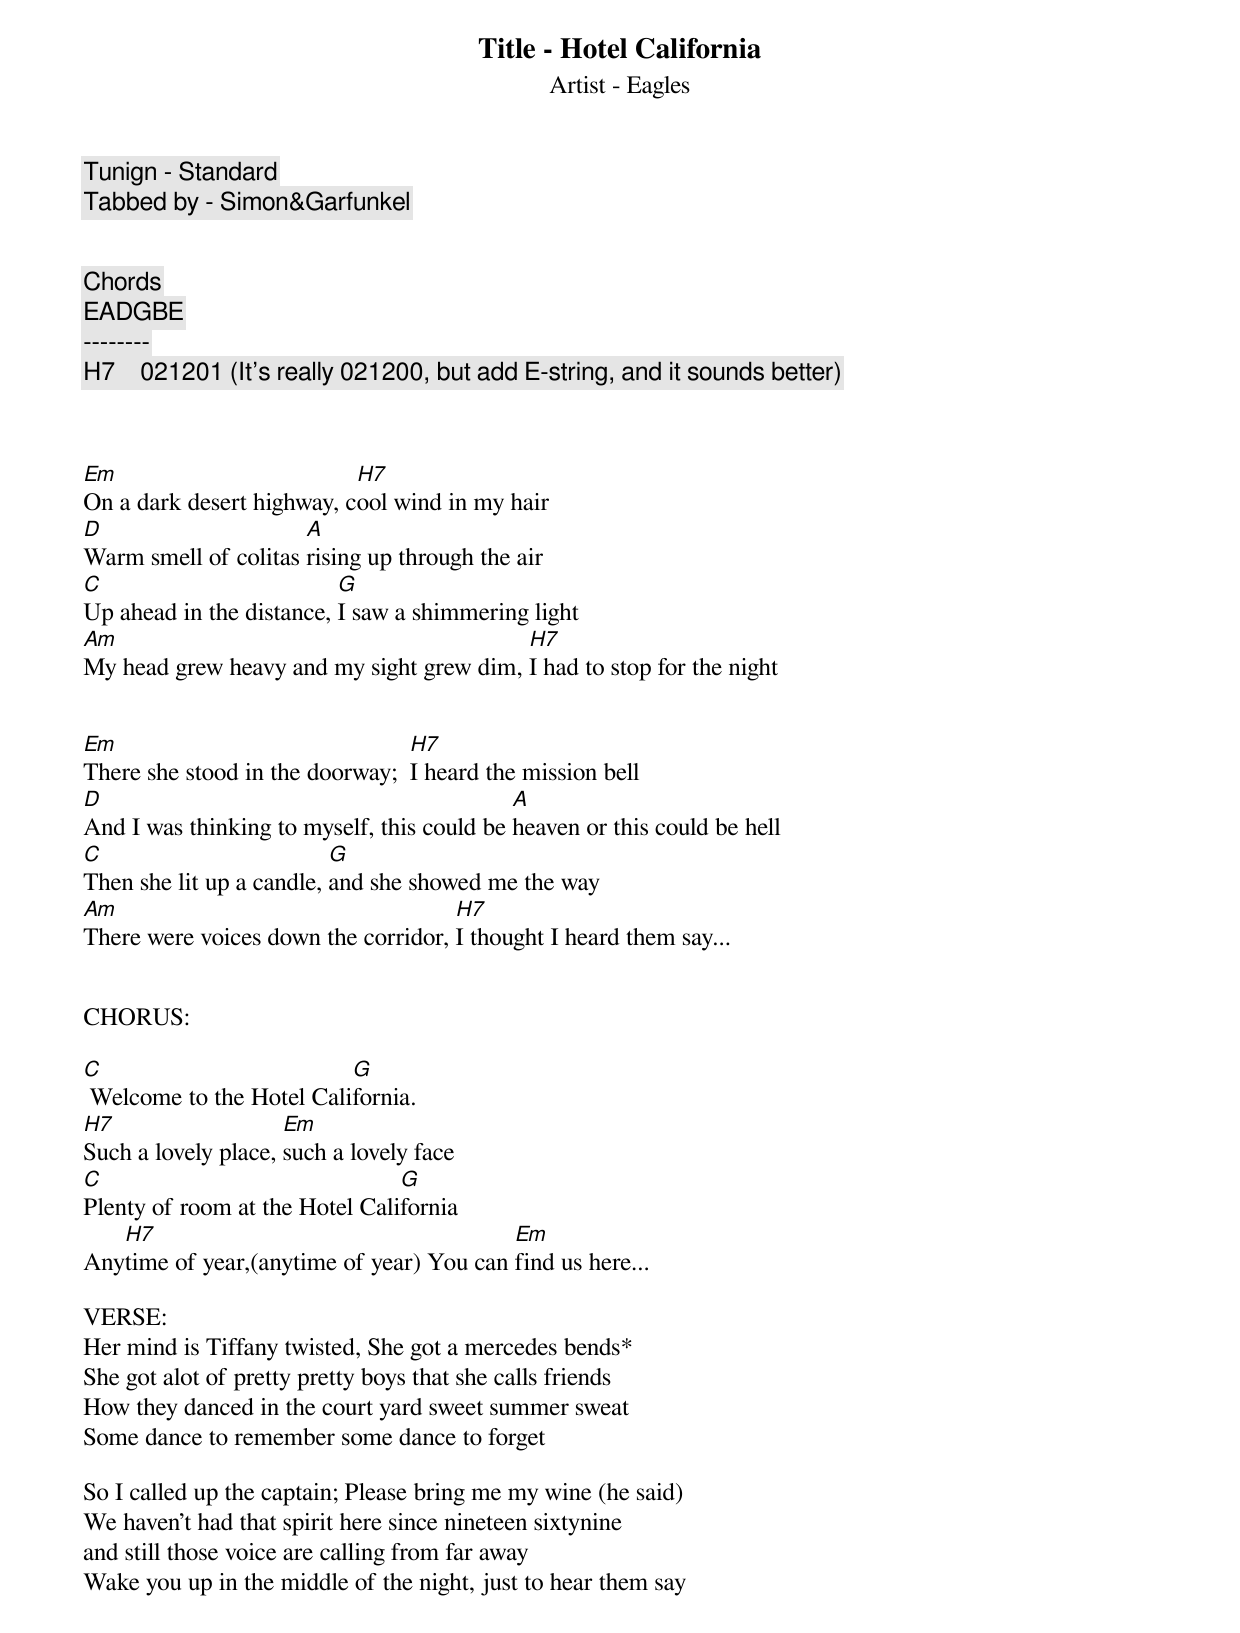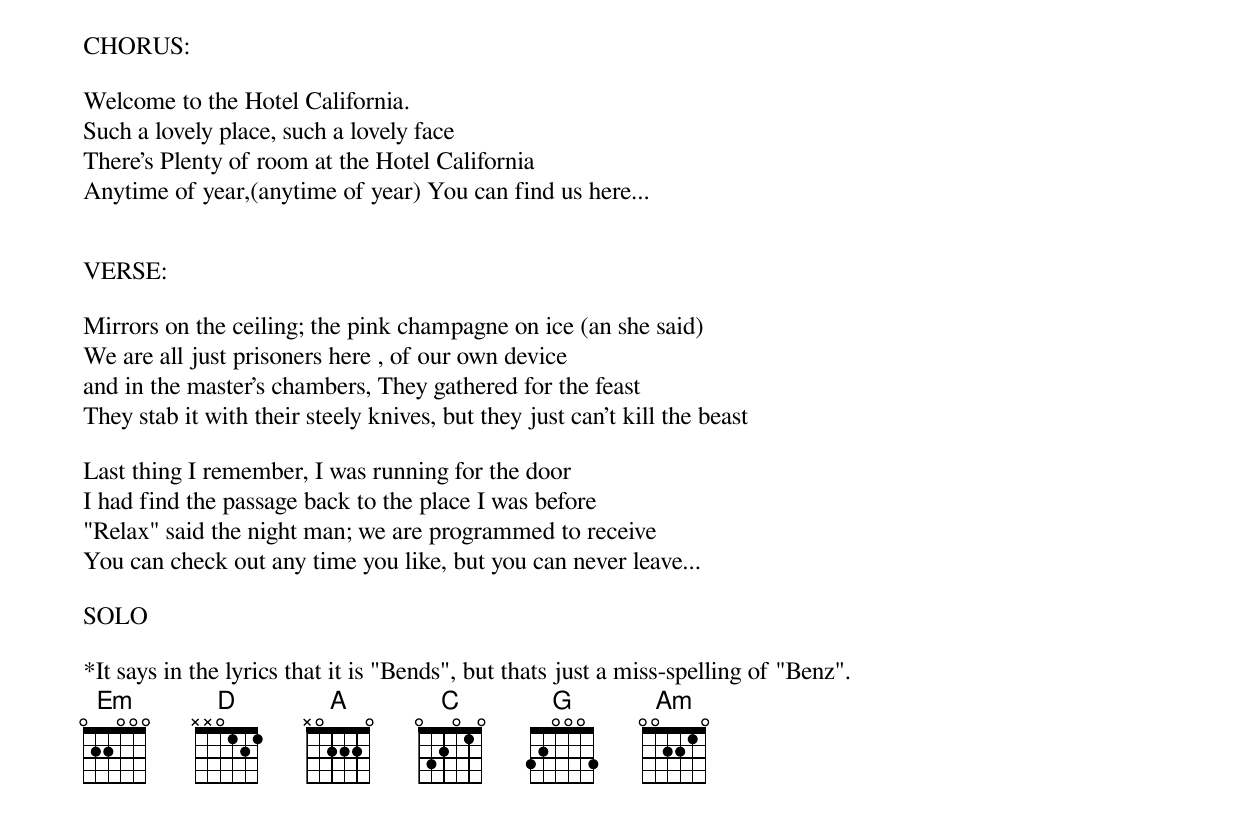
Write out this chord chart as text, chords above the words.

Title - Hotel California
Artist - Eagles
Tunign - Standard
Tabbed by - Simon&Garfunkel


Chords
      EADGBE
     --------
Em    022000
H7    021201 (It's really 021200, but add E-string, and it sounds better)
D     XX0121
A     X02220
C     032010
G     320003
Am    002210



Em                         H7
On a dark desert highway, cool wind in my hair
D                     A
Warm smell of colitas rising up through the air
C                         G
Up ahead in the distance, I saw a shimmering light
Am                                        H7
My head grew heavy and my sight grew dim, I had to stop for the night


Em                               H7
There she stood in the doorway;  I heard the mission bell
D                                           A
And I was thinking to myself, this could be heaven or this could be hell
C                         G
Then she lit up a candle, and she showed me the way
Am                                   H7
There were voices down the corridor, I thought I heard them say...


CHORUS:

C                         G
 Welcome to the Hotel California.
H7                   Em
Such a lovely place, such a lovely face
C                               G
Plenty of room at the Hotel California
   H7                                     Em
Anytime of year,(anytime of year) You can find us here...

VERSE:
Her mind is Tiffany twisted, She got a mercedes bends*
She got alot of pretty pretty boys that she calls friends
How they danced in the court yard sweet summer sweat
Some dance to remember some dance to forget

So I called up the captain; Please bring me my wine (he said)
We haven't had that spirit here since nineteen sixtynine
and still those voice are calling from far away
Wake you up in the middle of the night, just to hear them say


CHORUS:

Welcome to the Hotel California.
Such a lovely place, such a lovely face
There's Plenty of room at the Hotel California
Anytime of year,(anytime of year) You can find us here...


VERSE:

Mirrors on the ceiling; the pink champagne on ice (an she said)
We are all just prisoners here , of our own device
and in the master's chambers, They gathered for the feast
They stab it with their steely knives, but they just can't kill the beast

Last thing I remember, I was running for the door
I had find the passage back to the place I was before
"Relax" said the night man; we are programmed to receive
You can check out any time you like, but you can never leave...

SOLO

*It says in the lyrics that it is "Bends", but thats just a miss-spelling of "Benz".
